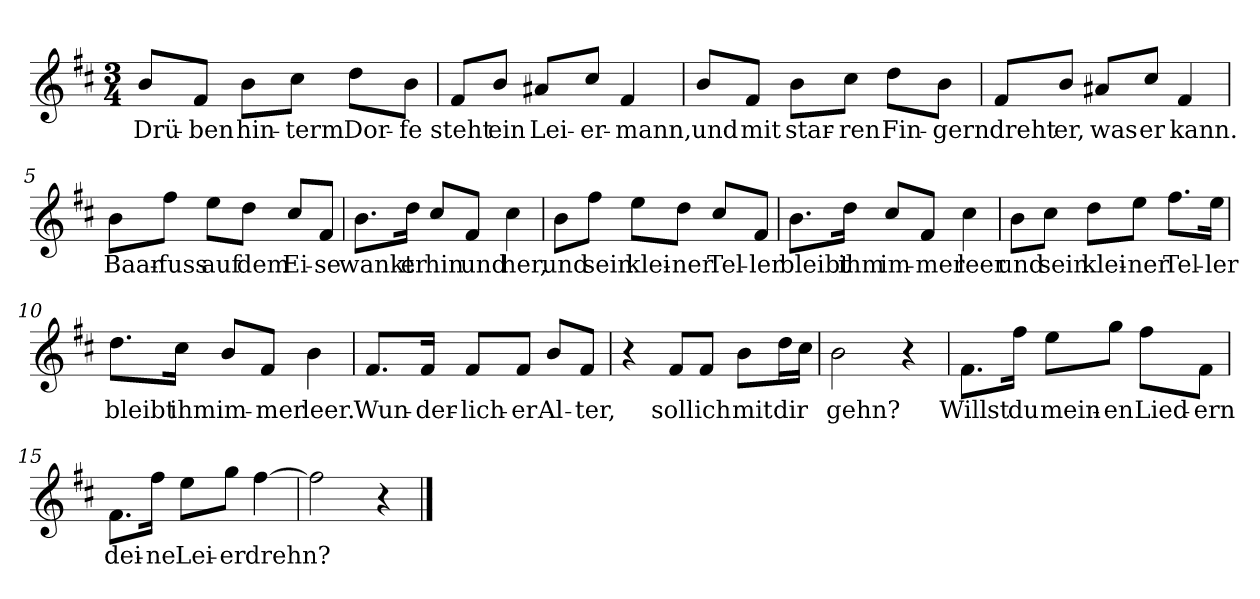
**kern	**text
*part1	*part1
*staff1	*staff1
*clefG2	*
*k[f#c#]	*
*M3/4	*
=1	=1
!	!LO:LY:b
8b/L	Drü-
!	!LO:LY:b
8f#/J	-ben
!	!LO:LY:b
8b\L	hin-
!	!LO:LY:b
8cc#\J	-term
!	!LO:LY:b
8dd\L	Dor-
!	!LO:LY:b
8b\J	-fe
=2	=2
!	!LO:LY:b
8f#/L	steht
!	!LO:LY:b
8b/J	ein
!	!LO:LY:b
8a#X/L	Lei-
!	!LO:LY:b
8cc#/J	-er-
!	!LO:LY:b
4f#/	-mann,
=3	=3
!	!LO:LY:b
8b/L	und
!	!LO:LY:b
8f#/J	mit
!	!LO:LY:b
8b\L	star-
!	!LO:LY:b
8cc#\J	-ren
!	!LO:LY:b
8dd\L	Fin-
!	!LO:LY:b
8b\J	-gern
=4	=4
!	!LO:LY:b
8f#/L	dreht
!	!LO:LY:b
8b/J	er,
!	!LO:LY:b
8a#X/L	was
!	!LO:LY:b
8cc#/J	er
!	!LO:LY:b
4f#/	kann.
!!LO:LB:g=z
=5	=5
!	!LO:LY:b
8b\L	Baar-
!	!LO:LY:b
8ff#\J	-fuss
!	!LO:LY:b
8ee\L	auf
!	!LO:LY:b
8dd\J	dem
!	!LO:LY:b
8cc#/L	Ei-
!	!LO:LY:b
8f#/J	-se
=6	=6
!	!LO:LY:b
8.b\L	wankt
!	!LO:LY:b
16dd\Jk	er
!	!LO:LY:b
8cc#/L	hin
!	!LO:LY:b
8f#/J	und
!	!LO:LY:b
4cc#\	her,
=7	=7
!	!LO:LY:b
8b\L	und
!	!LO:LY:b
8ff#\J	sein
!	!LO:LY:b
8ee\L	klei-
!	!LO:LY:b
8dd\J	-ner
!	!LO:LY:b
8cc#/L	Tel-
!	!LO:LY:b
8f#/J	-ler
=8	=8
!	!LO:LY:b
8.b\L	bleibt
!	!LO:LY:b
16dd\Jk	ihm
!	!LO:LY:b
8cc#/L	im-
!	!LO:LY:b
8f#/J	-mer
!	!LO:LY:b
4cc#\	leer
!!LO:LB:g=z
=9	=9
!	!LO:LY:b
8b\L	und
!	!LO:LY:b
8cc#\J	sein
!	!LO:LY:b
8dd\L	klei-
!	!LO:LY:b
8ee\J	-ner
!	!LO:LY:b
8.ff#\L	Tel-
!	!LO:LY:b
16ee\Jk	-ler
=10	=10
!	!LO:LY:b
8.dd\L	bleibt
!	!LO:LY:b
16cc#\Jk	ihm
!	!LO:LY:b
8b/L	im-
!	!LO:LY:b
8f#/J	-mer
!	!LO:LY:b
4b\	leer.
=11	=11
!	!LO:LY:b
8.f#/L	Wun-
!	!LO:LY:b
16f#/Jk	-der-
!	!LO:LY:b
8f#/L	-lich-
!	!LO:LY:b
8f#/J	-er
!	!LO:LY:b
8b/L	Al-
!	!LO:LY:b
8f#/J	-ter,
=12	=12
4r	.
!	!LO:LY:b
8f#/L	soll
!	!LO:LY:b
8f#/J	ich
!	!LO:LY:b
8b\L	mit
!	!LO:LY:b
16dd\L	dir
16cc#\JJ	.
=13	=13
!	!LO:LY:b
2b\	gehn?
4r	.
!!LO:LB:g=z
=14	=14
!	!LO:LY:b
8.f#\L	Willst
!	!LO:LY:b
16ff#\Jk	du
!	!LO:LY:b
8ee\L	mein-
!	!LO:LY:b
8gg\J	-en
!	!LO:LY:b
8ff#\L	Lied-
!	!LO:LY:b
8f#\J	-ern
=15	=15
!	!LO:LY:b
8.f#\L	dei-
!	!LO:LY:b
16ff#\Jk	-ne
!	!LO:LY:b
8ee\L	Lei-
!	!LO:LY:b
8gg\J	-er
!	!LO:LY:b
[4ff#\	drehn?
=16	=16
2ff#\]	.
4r	.
==	==
*-	*-
